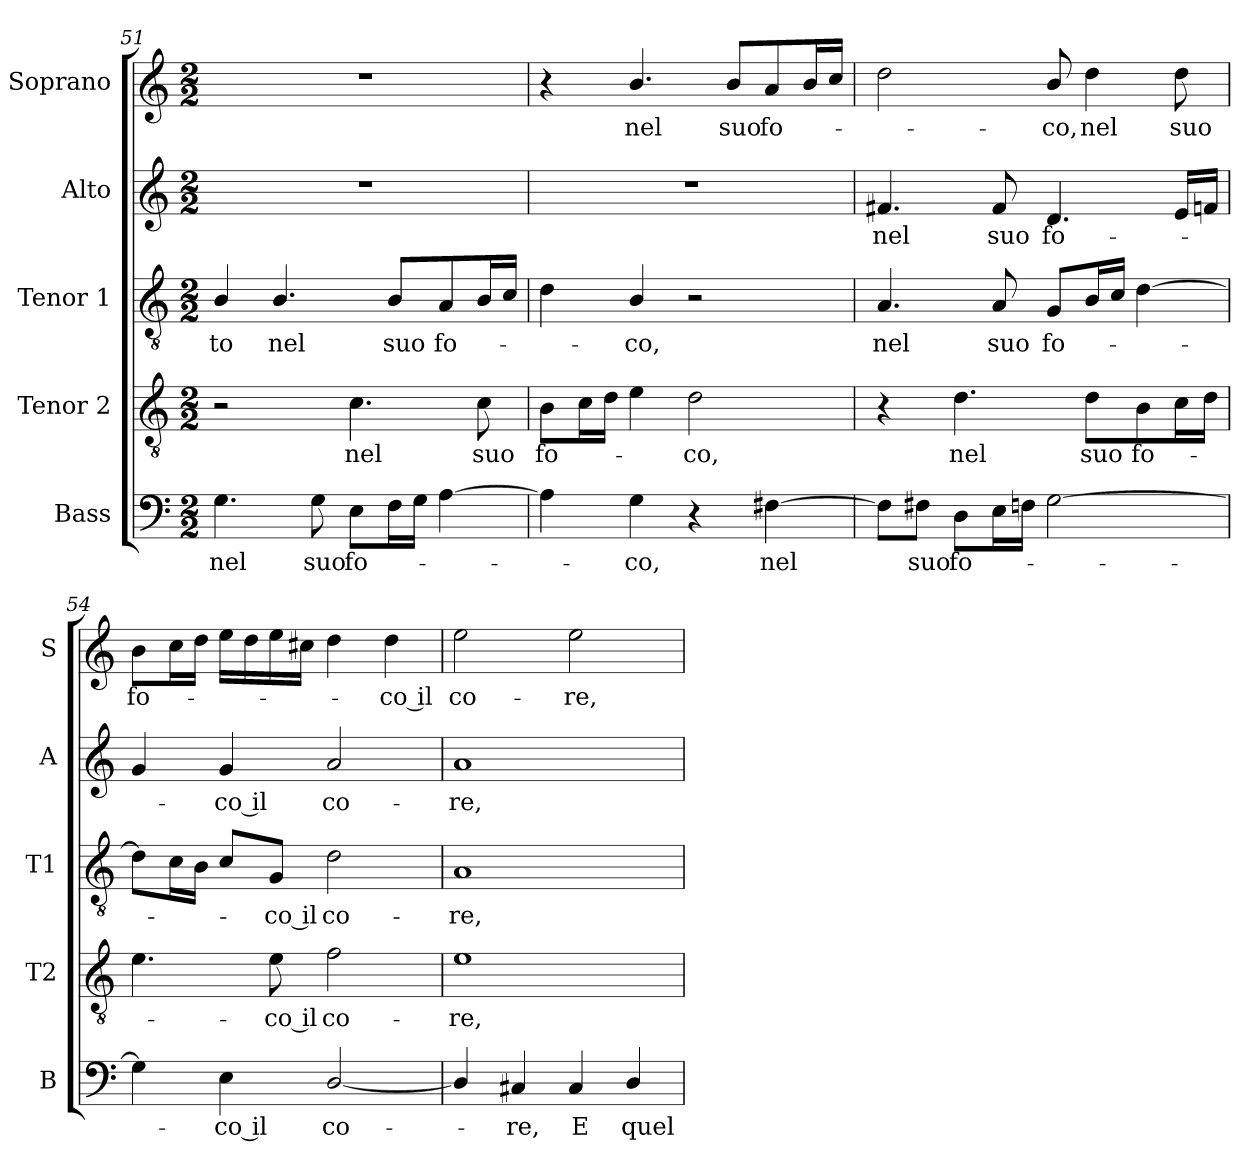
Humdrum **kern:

**kern	**text	**kern	**text	**kern	**text	**kern	**text	**kern	**text
*part5	*part5	*part4	*part4	*part3	*part3	*part2	*part2	*part1	*part1
*staff5	*staff5	*staff4	*staff4	*staff3	*staff3	*staff2	*staff2	*staff1	*staff1
*I"Bass	*	*I"Tenor 2	*	*I"Tenor 1	*	*I"Alto	*	*I"Soprano	*
*I'B	*	*I'T2	*	*I'T1	*	*I'A	*	*I'S	*
*clefF4	*	*clefGv2	*	*clefGv2	*	*clefG2	*	*clefG2	*
*	*	*ITrd7c12	*	*ITrd7c12	*	*	*	*	*
*k[]	*	*k[]	*	*k[]	*	*k[]	*	*k[]	*
*C:	*	*C:	*	*C:	*	*C:	*	*C:	*
*M2/2	*	*M2/2	*	*M2/2	*	*M2/2	*	*M2/2	*
=51	=51	=51	=51	=51	=51	=51	=51	=51	=51
!	!LO:LY:b:color=#000000	!	!	!	!	!	!	!	!
!	!	!	!	!	!LO:LY:b:color=#000000	!	!	!	!
4.Gi\	nel	2r	.	4BBi/	-to	1r	.	1r	.
!	!	!	!	!	!LO:LY:b:color=#000000	!	!	!	!
.	.	.	.	4.BBi/	nel	.	.	.	.
!	!LO:LY:b:color=#000000	!	!	!	!	!	!	!	!
8Gi\	suo	.	.	.	.	.	.	.	.
!	!LO:LY:b:color=#000000	!	!	!	!	!	!	!	!
!	!	!	!LO:LY:b:color=#000000	!	!	!	!	!	!
8Ei\L	fo-	4.Ci\	nel	.	.	.	.	.	.
!	!	!	!	!	!LO:LY:b:color=#000000	!	!	!	!
16Fi\L	.	.	.	8BBi/L	suo	.	.	.	.
16Gi\JJ	.	.	.	.	.	.	.	.	.
!	!	!	!	!	!LO:LY:b:color=#000000	!	!	!	!
[4Ai\	.	.	.	8AAi/	fo-	.	.	.	.
!	!	!	!LO:LY:b:color=#000000	!	!	!	!	!	!
.	.	8Ci\	suo	16BBi/L	.	.	.	.	.
.	.	.	.	16Ci/JJ	.	.	.	.	.
=52	=52	=52	=52	=52	=52	=52	=52	=52	=52
!	!	!	!LO:LY:b:color=#000000	!	!	!	!	!	!
4Ai\]	.	8BBi\L	fo-	4Di\	.	1r	.	4r	.
.	.	16Ci\L	.	.	.	.	.	.	.
.	.	16Di\JJ	.	.	.	.	.	.	.
!	!LO:LY:b:color=#000000	!	!	!	!	!	!	!	!
!	!	!	!	!	!LO:LY:b:color=#000000	!	!	!	!
!	!	!	!	!	!	!	!	!	!LO:LY:b:color=#000000
4Gi\	-co,	4Ei\	.	4BBi/	-co,	.	.	4.bi/	nel
!	!	!	!LO:LY:b:color=#000000	!	!	!	!	!	!
4r	.	2Di\	-co,	2r	.	.	.	.	.
!	!	!	!	!	!	!	!	!	!LO:LY:b:color=#000000
.	.	.	.	.	.	.	.	8bi/L	suo
!	!LO:LY:b:color=#000000	!	!	!	!	!	!	!	!
!	!	!	!	!	!	!	!	!	!LO:LY:b:color=#000000
[4F#Xi\	nel	.	.	.	.	.	.	8ai/	fo-
.	.	.	.	.	.	.	.	16bi/L	.
.	.	.	.	.	.	.	.	16cci/JJ	.
!!LO:LB:g=z
=53	=53	=53	=53	=53	=53	=53	=53	=53	=53
!	!	!	!	!	!LO:LY:b:color=#000000	!	!	!	!
!	!	!	!	!	!	!	!LO:LY:b:color=#000000	!	!
8F#i\L]	.	4r	.	4.AAi/	nel	4.f#Xi/	nel	2ddi\	.
!	!LO:LY:b:color=#000000	!	!	!	!	!	!	!	!
8F#Xi\J	suo	.	.	.	.	.	.	.	.
!	!LO:LY:b:color=#000000	!	!	!	!	!	!	!	!
!	!	!	!LO:LY:b:color=#000000	!	!	!	!	!	!
8Di\L	fo-	4.Di\	nel	.	.	.	.	.	.
!	!	!	!	!	!LO:LY:b:color=#000000	!	!	!	!
!	!	!	!	!	!	!	!LO:LY:b:color=#000000	!	!
16Ei\L	.	.	.	8AAi/	suo	8f#i/	suo	.	.
16Fni\JJ	.	.	.	.	.	.	.	.	.
!	!	!	!	!	!LO:LY:b:color=#000000	!	!	!	!
!	!	!	!	!	!	!	!LO:LY:b:color=#000000	!	!
!	!	!	!	!	!	!	!	!	!LO:LY:b:color=#000000
[2Gi\	.	.	.	8GGi/L	fo-	4.di/	fo-	8bi/	-co,
!	!	!	!LO:LY:b:color=#000000	!	!	!	!	!	!
!	!	!	!	!	!	!	!	!	!LO:LY:b:color=#000000
.	.	8Di\L	suo	16BBi/L	.	.	.	4ddi\	nel
.	.	.	.	16Ci/JJ	.	.	.	.	.
!	!	!	!LO:LY:b:color=#000000	!	!	!	!	!	!
.	.	8BBi\	fo-	[4Di\	.	.	.	.	.
!	!	!	!	!	!	!	!	!	!LO:LY:b:color=#000000
.	.	16Ci\L	.	.	.	16ei/LL	.	8ddi\	suo
.	.	16Di\JJ	.	.	.	16fni/JJ	.	.	.
=54	=54	=54	=54	=54	=54	=54	=54	=54	=54
!	!	!	!	!	!	!	!	!	!LO:LY:b:color=#000000
4Gi\]	.	4.Ei\	.	8Di\L]	.	4gi/	.	8bi\L	fo-
.	.	.	.	16Ci\L	.	.	.	16cci\L	.
.	.	.	.	16BBi\JJ	.	.	.	16ddi\JJ	.
!	!LO:LY:b:color=#000000	!	!	!	!	!	!	!	!
!	!	!	!	!	!	!	!LO:LY:b:color=#000000	!	!
4Ei\	-co il	.	.	8Ci/L	.	4gi/	-co il	16eei\LL	.
.	.	.	.	.	.	.	.	16ddi\	.
!	!	!	!LO:LY:b:color=#000000	!	!	!	!	!	!
!	!	!	!	!	!LO:LY:b:color=#000000	!	!	!	!
.	.	8Ei\	-co il	8GGi/J	-co il	.	.	16eei\	.
.	.	.	.	.	.	.	.	16cc#Xi\JJ	.
!	!LO:LY:b:color=#000000	!	!	!	!	!	!	!	!
!	!	!	!LO:LY:b:color=#000000	!	!	!	!	!	!
!	!	!	!	!	!LO:LY:b:color=#000000	!	!	!	!
!	!	!	!	!	!	!	!LO:LY:b:color=#000000	!	!
[2Di/	co-	2Fi\	co-	2Di\	co-	2ai/	co-	4ddi\	.
!	!	!	!	!	!	!	!	!	!LO:LY:b:color=#000000
.	.	.	.	.	.	.	.	4ddi\	-co il
=55	=55	=55	=55	=55	=55	=55	=55	=55	=55
!	!	!	!LO:LY:b:color=#000000	!	!	!	!	!	!
!	!	!	!	!	!LO:LY:b:color=#000000	!	!	!	!
!	!	!	!	!	!	!	!LO:LY:b:color=#000000	!	!
!	!	!	!	!	!	!	!	!	!LO:LY:b:color=#000000
4Di/]	.	1Ei	-re,	1AAi	-re,	1ai	-re,	2eei\	co-
!	!LO:LY:b:color=#000000	!	!	!	!	!	!	!	!
4C#Xi/	-re,	.	.	.	.	.	.	.	.
!	!LO:LY:b:color=#000000	!	!	!	!	!	!	!	!
!	!	!	!	!	!	!	!	!	!LO:LY:b:color=#000000
4C#i/	E	.	.	.	.	.	.	2eei\	-re,
!	!LO:LY:b:color=#000000	!	!	!	!	!	!	!	!
4Di/	quel	.	.	.	.	.	.	.	.
=	=	=	=	=	=	=	=	=	=
*-	*-	*-	*-	*-	*-	*-	*-	*-	*-
